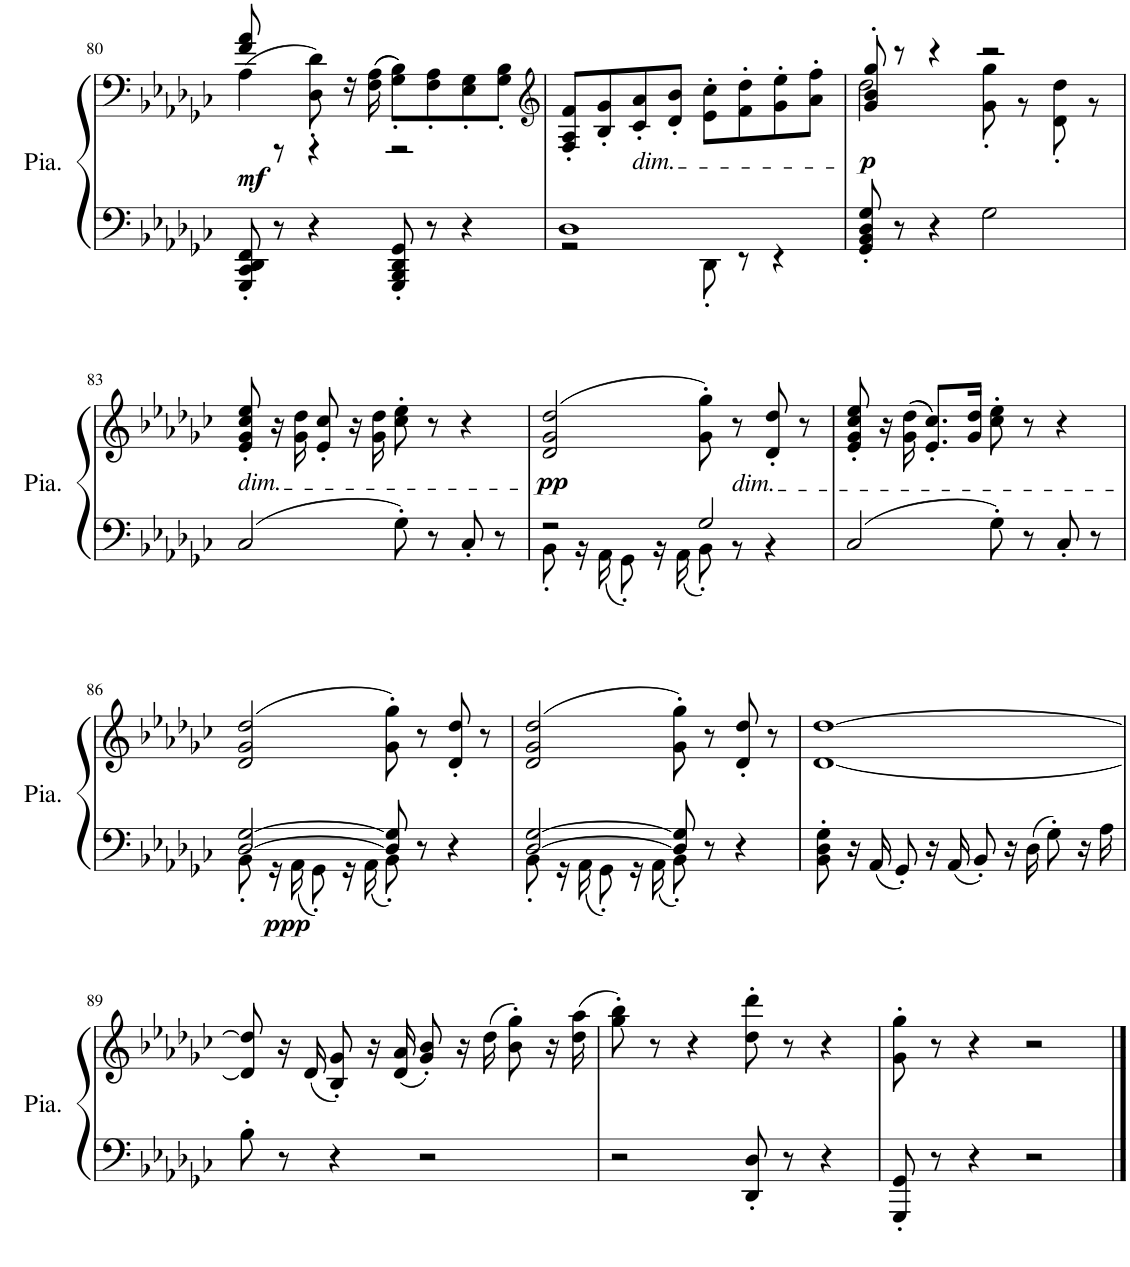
**kern	**kern	**dynam
*part1	*part1	*part1
*staff2	*staff1	*staff1/2
*I"Piano	*	*
*I'Pia.	*	*
!!LO:PB:g=z
*clefF4	*clefF4	*
*k[b-e-a-d-g-c-]	*k[b-e-a-d-g-c-]	*
*M4/4	*M4/4	*
=80	=80	=80
*	*^	*
!	!	!	!LO:DY:b
8GGG-/' 8CC-/' 8DD-/' 8FF/'	(4A-\	8f/ 8a-/	mf
8r	.	8r	.
4r	8D-\' 8d-\')	4r	.
.	16r	.	.
.	((16F\ 16A-\	.	.
8GGG-/' 8BBB-/' 8DD-/' 8GG-/'	8G-\' 8B-\'L))	2r	.
8r	8F\' 8A-\'	.	.
4r	8E-\' 8G-\'	.	.
.	8G-\' 8B-\'J	.	.
*	*v	*v	*
=81	=81	=81
*	*clefG2	*
*^	*	*
1D-	2r	8F/' 8A-/' 8f/'L	.
.	.	8B-/' 8g-/'	.
!	!	!LO:TX:b:i:t=dim.	!
.	.	8c-/' 8a-/'	.
.	.	8d-/' 8b-/'J	.
.	8DD-'\	8e-\' 8cc-\'L	.
.	8r	8f\' 8dd-\'	.
.	4r	8g-\' 8ee-\'	.
.	.	8a-\' 8ff\'J	.
*v	*v	*	*
=82	=82	=82
*	*^	*
!	!	!	!LO:DY:b
8GG-/' 8BB-/' 8D-/' 8G-/'	8g-/' 8b-/' 8gg-/'	2dd-\	p
8r	8r	.	.
4r	4r	.	.
2G-\	2r	8g-\' 8gg-\'	.
.	.	8r	.
.	.	8d-\' 8dd-\'	.
.	.	8r	.
!!LO:LB:g=z
=83	=83	=83	=83
!	!LO:TX:b:i:t=dim.	!	!
*	*v	*v	*
2C-/	8e-/' 8g-/' 8cc-/' 8ee-/'	.
.	16r	.
.	16g-\ 16dd-\	.
.	8e-/' 8cc-/'	.
.	16r	.
.	16g-\ 16dd-\	.
8G-'\	8cc-\' 8ee-\'	.
8r	8r	.
8C-'/	4r	.
8r	.	.
=84	=84	=84
*^	*	*
!	!	!	!LO:DY:b
2r	8BB-'\	(2d-/ 2g-/ 2dd-/	pp
.	16r	.	.
.	16AA-\	.	.
.	8GG-'\	.	.
.	16r	.	.
.	16AA-\	.	.
2G-/	8BB-'\	8g-\' 8gg-\')	.
!	!	!LO:TX:b:i:t=dim.	!
.	8r	8r	.
.	4r	8d-/' 8dd-/'	.
.	.	8r	.
*v	*v	*	*
=85	=85	=85
2C-/	8e-/' 8g-/' 8cc-/' 8ee-/'	.
.	16r	.
.	((16g-\ 16dd-\	.
.	8.e-/' 8.cc-/'L))	.
.	16g-/ 16dd-/Jk	.
8G-'\	8cc-\' 8ee-\'	.
8r	8r	.
8C-'/	4r	.
8r	.	.
!!LO:LB:g=z
=86	=86	=86
*^	*	*
[2D-/ [2G-/	8BB-'\	(2d-/ 2g-/ 2dd-/	.
.	16r	.	.
!	!	!	!LO:DY:b=2
.	16AA-\KL	.	ppp
.	8GG-'\J	.	.
.	16r	.	.
.	16AA-\KL	.	.
8D-/] 8G-/]	8BB-'\J	8g-\' 8gg-\')	.
8r	4.ryy	8r	.
4r	.	8d-/' 8dd-/'	.
.	.	8r	.
=87	=87	=87	=87
[2D-/ [2G-/	8BB-'\	(2d-/ 2g-/ 2dd-/	.
.	16r	.	.
.	16AA-\KL	.	.
.	8GG-'\J	.	.
.	16r	.	.
.	16AA-\KL	.	.
8D-/] 8G-/]	8BB-'\J	8g-\' 8gg-\')	.
8r	4.ryy	8r	.
4r	.	8d-/' 8dd-/'	.
.	.	8r	.
*v	*v	*	*
=88	=88	=88
8BB-\' 8D-\' 8G-\'	[1d- [1dd-	.
16r	.	.
16AA-/	.	.
8GG-'/	.	.
16r	.	.
16AA-/	.	.
8BB-'/	.	.
16r	.	.
16D-\	.	.
8G-'\	.	.
16r	.	.
16A-\	.	.
!!LO:LB:g=z
=89	=89	=89
8B-'\	8d-/] 8dd-/]	.
8r	16r	.
.	(16d-/	.
4r	8B-/' 8g-/')	.
.	16r	.
.	(16d-/ 16a-/	.
2r	8g-/' 8b-/')	.
.	16r	.
.	(16dd-\	.
.	8b-\' 8gg-\')	.
.	16r	.
.	(16dd-\ 16aa-\	.
=90	=90	=90
2r	8gg-\' 8bb-\')	.
.	8r	.
.	4r	.
8DD-/' 8D-/'	8dd-\' 8ddd-\'	.
8r	8r	.
4r	4r	.
=91	=91	=91
8GGG-/' 8GG-/'	8g-\' 8gg-\'	.
8r	8r	.
4r	4r	.
2r	2r	.
==	==	==
*-	*-	*-
